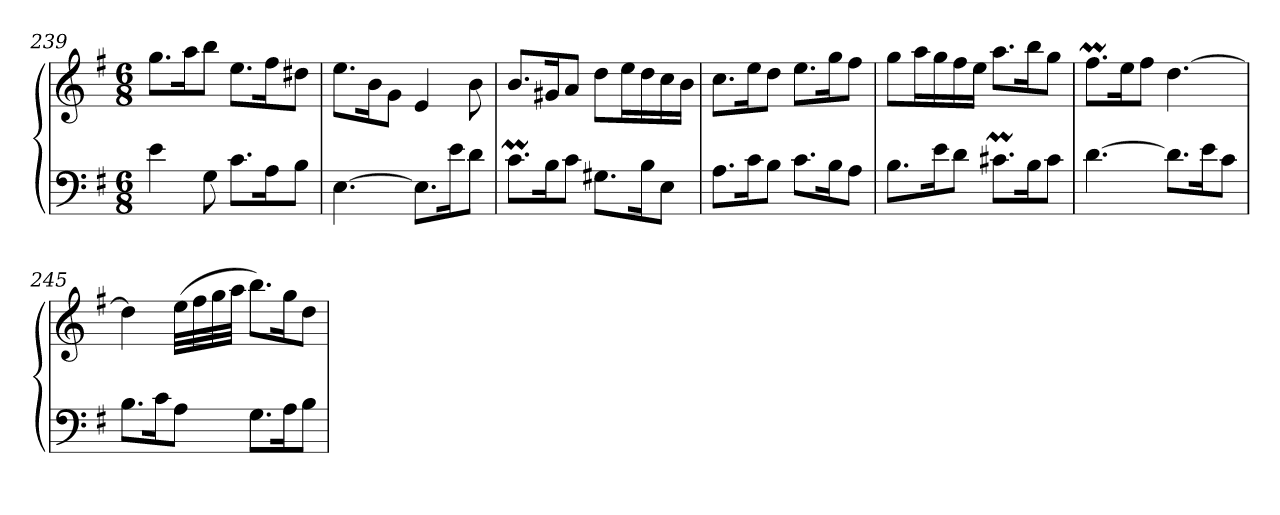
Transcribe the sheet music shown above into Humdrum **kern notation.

**kern	**kern
*part1	*part1
*staff2	*staff1
*clefF4	*clefG2
*k[f#]	*k[f#]
*G:	*G:
*M6/8	*M6/8
=239	=239
4e\	8.gg\L
.	16aa\K
8G\	8bb\J
8.c\L	8.ee\L
16A\K	16ff#\K
8B\J	8dd#X\J
=240	=240
[4.E\	8.ee\L
.	16b\K
.	8g\J
8.E\L]	4e/
16e\K	.
8d\J	8b\
!!LO:LB:g=z
=241	=241
8.cM\L	8.b/L
16B\K	16g#X/K
8c\J	8a/J
8.G#X\L	8dd\L
.	16ee\L
16B\K	16dd\
8E\J	16cc\
.	16b\JJ
=242	=242
8.A\L	8.cc\L
16c\K	16ee\K
8B\J	8dd\J
8.c\L	8.ee\L
16B\K	16gg\K
8A\J	8ff#\J
=243	=243
8.B\L	8gg\L
.	16aa\L
16e\K	16gg\
8d\J	16ff#\
.	16ee\JJ
8.c#Xm\L	8.aa\L
16B\K	16bb\K
8c#\J	8gg\J
=244	=244
[4.d\	8.ff#m\L
.	16ee\K
.	8ff#\J
8.d\L]	[4.dd\
16e\K	.
8c\J	.
!!LO:LB:g=z
=245	=245
8.B\L	4dd\]
16c\K	.
8A\J	(32ee\LLL
.	32ff#\
.	32gg\
.	32aa\JJJ
8.G\L	8.bb\L)
16A\K	16gg\K
8B\J	8dd\J
=	=
*-	*-
